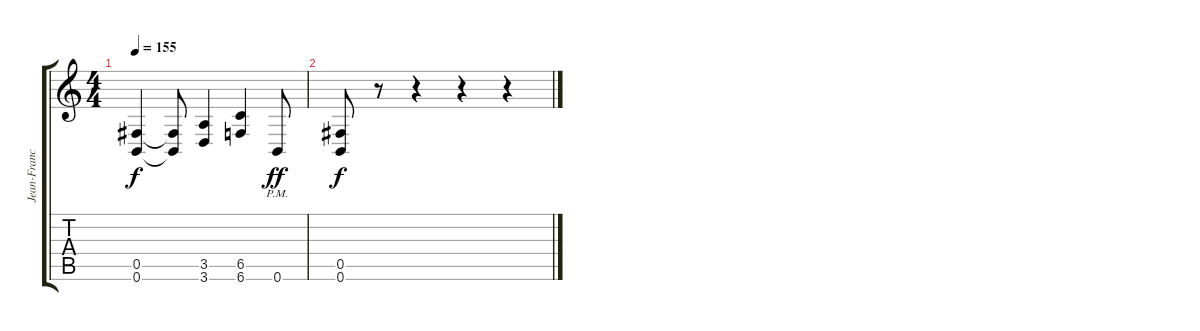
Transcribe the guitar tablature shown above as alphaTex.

\track ("Jean-Francois Dagenais " "Jean-Franc") {instrument distortionguitar}
\staff {score tabs}
\tuning (Db4 Ab3 E3 B2 Gb2 B1) {hide}
\ts (4 4)
\tempo 155
\clef g2
\ks c
(0.5 0.6).4{dy f} (0.5{t} 0.6{t}).8 (3.5 3.6).4 (6.5 6.6).4 0.6{pm}.8{dy ff} |
(0.5 0.6).8{dy f} r.8 r.4 r.4 r.4
